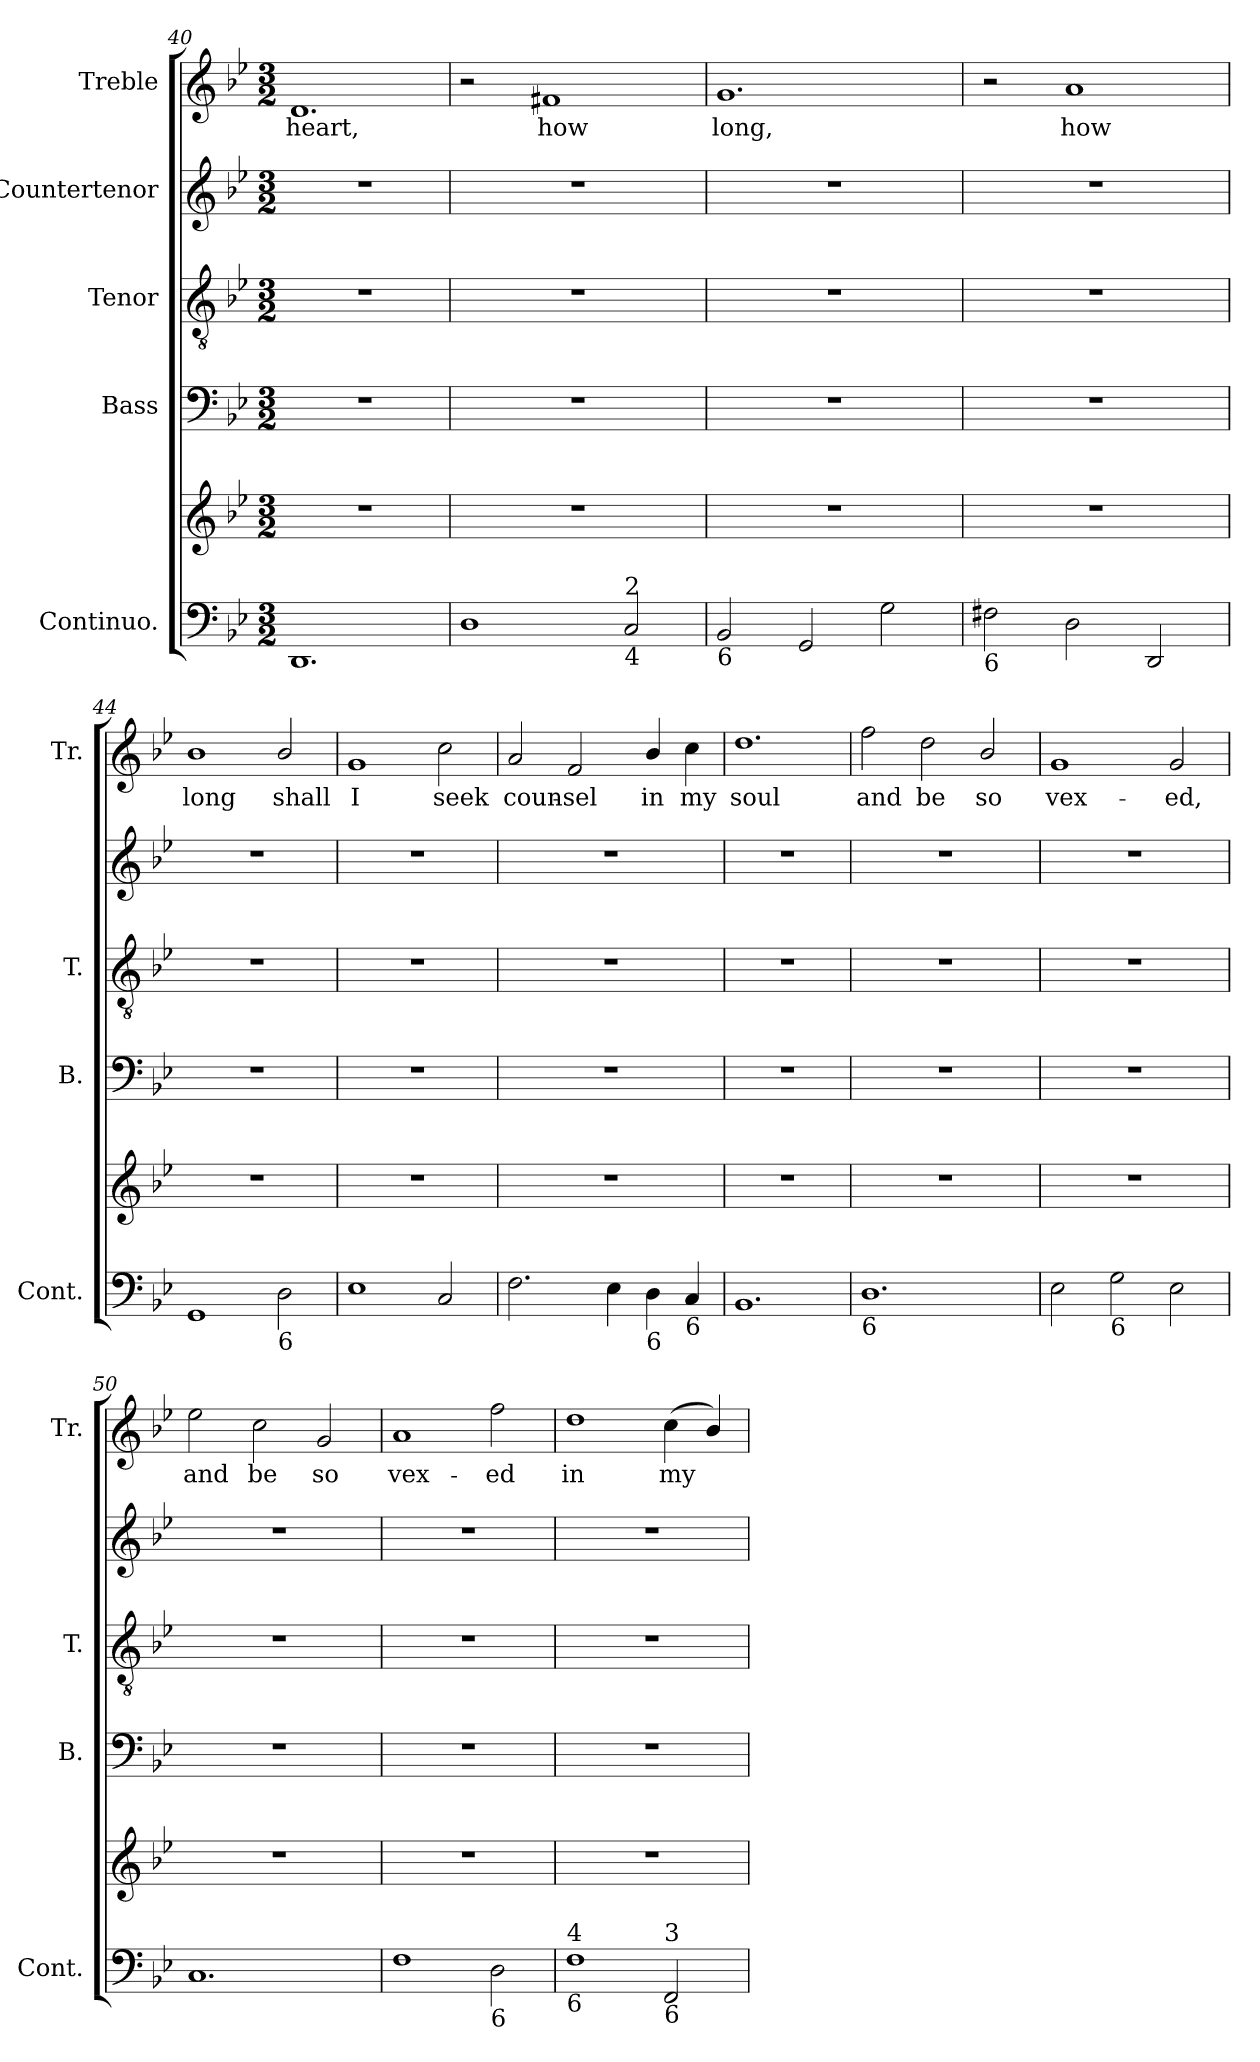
**kern	**kern	**kern	**kern	**kern	**kern	**text
*part5	*part5	*part4	*part3	*part2	*part1	*part1
*staff6	*staff5	*staff4	*staff3	*staff2	*staff1	*staff1
*I"Continuo.	*	*I"Bass	*I"Tenor	*I"Countertenor	*I"Treble	*
*I'Cont.	*	*I'B.	*I'T.	*	*I'Tr.	*
*clefF4	*clefG2	*clefF4	*clefGv2	*clefG2	*clefG2	*
*	*	*	*ITrd7c12	*	*	*
*k[b-e-]	*k[b-e-]	*k[b-e-]	*k[b-e-]	*k[b-e-]	*k[b-e-]	*
*g:	*g:	*g:	*g:	*g:	*g:	*
*M3/2	*M3/2	*M3/2	*M3/2	*M3/2	*M3/2	*
=40	=40	=40	=40	=40	=40	=40
!	!LO:N:vis=1	!LO:N:vis=1	!LO:N:vis=1	!LO:N:vis=1	!	!
!	!	!	!	!	!	!LO:LY:b:color=#000000
1.DDi	1.r	1.r	1.r	1.r	1.di	heart,
!!LO:LB:g=z
=41	=41	=41	=41	=41	=41	=41
!	!LO:N:vis=1	!LO:N:vis=1	!LO:N:vis=1	!LO:N:vis=1	!	!
1Di	1.r	1.r	1.r	1.r	2r	.
!	!	!	!	!	!	!LO:LY:b:color=#000000
.	.	.	.	.	1f#Xi	how
!LO:TX:b:t=4	!	!	!	!	!	!
!LO:TX:t=2	!	!	!	!	!	!
2Ci/	.	.	.	.	.	.
=42	=42	=42	=42	=42	=42	=42
!	!LO:N:vis=1	!LO:N:vis=1	!LO:N:vis=1	!LO:N:vis=1	!	!
!LO:TX:b:t=6	!	!	!	!	!	!
!	!	!	!	!	!	!LO:LY:b:color=#000000
2BB-i/	1.r	1.r	1.r	1.r	1.gi	long,
2GGi/	.	.	.	.	.	.
2Gi\	.	.	.	.	.	.
=43	=43	=43	=43	=43	=43	=43
!LO:TX:b:t=6	!	!	!	!	!	!
!	!LO:N:vis=1	!LO:N:vis=1	!LO:N:vis=1	!LO:N:vis=1	!	!
2F#Xi\	1.r	1.r	1.r	1.r	2r	.
!	!	!	!	!	!	!LO:LY:b:color=#000000
2Di\	.	.	.	.	1ai	how
2DDi/	.	.	.	.	.	.
=44	=44	=44	=44	=44	=44	=44
!	!LO:N:vis=1	!LO:N:vis=1	!LO:N:vis=1	!LO:N:vis=1	!	!
!	!	!	!	!	!	!LO:LY:b:color=#000000
1GGi	1.r	1.r	1.r	1.r	1b-i	long
!LO:TX:b:t=6	!	!	!	!	!	!
!	!	!	!	!	!	!LO:LY:b:color=#000000
2Di\	.	.	.	.	2b-i/	shall
=45	=45	=45	=45	=45	=45	=45
!	!LO:N:vis=1	!LO:N:vis=1	!LO:N:vis=1	!LO:N:vis=1	!	!
!	!	!	!	!	!	!LO:LY:b:color=#000000
1E-i	1.r	1.r	1.r	1.r	1gi	I
!	!	!	!	!	!	!LO:LY:b:color=#000000
2Ci/	.	.	.	.	2cci\	seek
!!LO:PB:g=z
=46	=46	=46	=46	=46	=46	=46
!	!LO:N:vis=1	!LO:N:vis=1	!LO:N:vis=1	!LO:N:vis=1	!	!
!	!	!	!	!	!	!LO:LY:b:color=#000000
2.Fi\	1.r	1.r	1.r	1.r	2ai/	coun-
!	!	!	!	!	!	!LO:LY:b:color=#000000
.	.	.	.	.	2fi/	-sel
4E-i\	.	.	.	.	.	.
!LO:TX:b:t=6	!	!	!	!	!	!
!	!	!	!	!	!	!LO:LY:b:color=#000000
4Di\	.	.	.	.	4b-i/	in
!LO:TX:b:t=6	!	!	!	!	!	!
!	!	!	!	!	!	!LO:LY:b:color=#000000
4Ci/	.	.	.	.	4cci\	my
=47	=47	=47	=47	=47	=47	=47
!	!LO:N:vis=1	!LO:N:vis=1	!LO:N:vis=1	!LO:N:vis=1	!	!
!	!	!	!	!	!	!LO:LY:b:color=#000000
1.BB-i	1.r	1.r	1.r	1.r	1.ddi	soul
=48	=48	=48	=48	=48	=48	=48
!	!LO:N:vis=1	!LO:N:vis=1	!LO:N:vis=1	!LO:N:vis=1	!	!
!LO:TX:b:t=6	!	!	!	!	!	!
!	!	!	!	!	!	!LO:LY:b:color=#000000
1.Di	1.r	1.r	1.r	1.r	2ffi\	and
!	!	!	!	!	!	!LO:LY:b:color=#000000
.	.	.	.	.	2ddi\	be
!	!	!	!	!	!	!LO:LY:b:color=#000000
.	.	.	.	.	2b-i/	so
=49	=49	=49	=49	=49	=49	=49
!	!LO:N:vis=1	!LO:N:vis=1	!LO:N:vis=1	!LO:N:vis=1	!	!
!	!	!	!	!	!	!LO:LY:b:color=#000000
2E-i\	1.r	1.r	1.r	1.r	1gi	vex-
!LO:TX:b:t=6	!	!	!	!	!	!
2Gi\	.	.	.	.	.	.
!	!	!	!	!	!	!LO:LY:b:color=#000000
2E-i\	.	.	.	.	2gi/	-ed,
!!LO:LB:g=z
=50	=50	=50	=50	=50	=50	=50
!	!LO:N:vis=1	!LO:N:vis=1	!LO:N:vis=1	!LO:N:vis=1	!	!
!	!	!	!	!	!	!LO:LY:b:color=#000000
1.Ci	1.r	1.r	1.r	1.r	2ee-i\	and
!	!	!	!	!	!	!LO:LY:b:color=#000000
.	.	.	.	.	2cci\	be
!	!	!	!	!	!	!LO:LY:b:color=#000000
.	.	.	.	.	2gi/	so
=51	=51	=51	=51	=51	=51	=51
!	!LO:N:vis=1	!LO:N:vis=1	!LO:N:vis=1	!LO:N:vis=1	!	!
!	!	!	!	!	!	!LO:LY:b:color=#000000
1Fi	1.r	1.r	1.r	1.r	1ai	vex-
!LO:TX:b:t=6	!	!	!	!	!	!
!	!	!	!	!	!	!LO:LY:b:color=#000000
2Di\	.	.	.	.	2ffi\	-ed
=52	=52	=52	=52	=52	=52	=52
!	!LO:N:vis=1	!LO:N:vis=1	!LO:N:vis=1	!LO:N:vis=1	!	!
!LO:TX:b:t=6	!	!	!	!	!	!
!LO:TX:t=4	!	!	!	!	!	!
!	!	!	!	!	!	!LO:LY:b:color=#000000
1Fi	1.r	1.r	1.r	1.r	1ddi	in
!LO:TX:b:t=6	!	!	!	!	!	!
!LO:TX:t=3	!	!	!	!	!	!
!	!	!	!	!	!	!LO:LY:b:color=#000000
2FFi/	.	.	.	.	(4cci\	my
.	.	.	.	.	4b-i/)	.
=	=	=	=	=	=	=
*-	*-	*-	*-	*-	*-	*-
